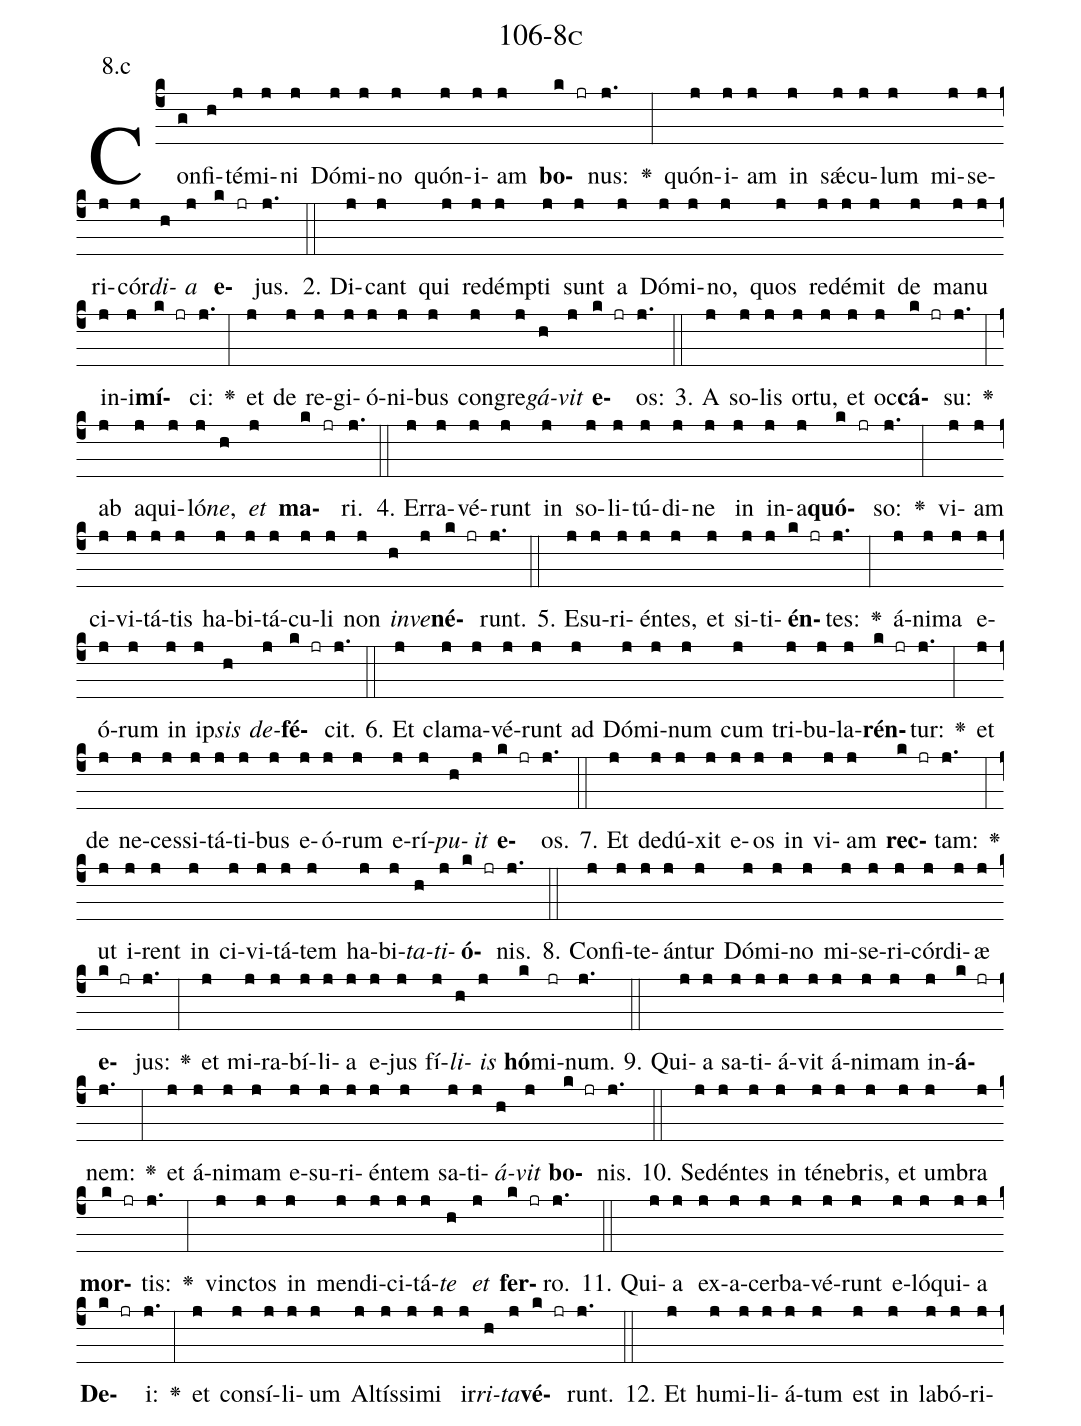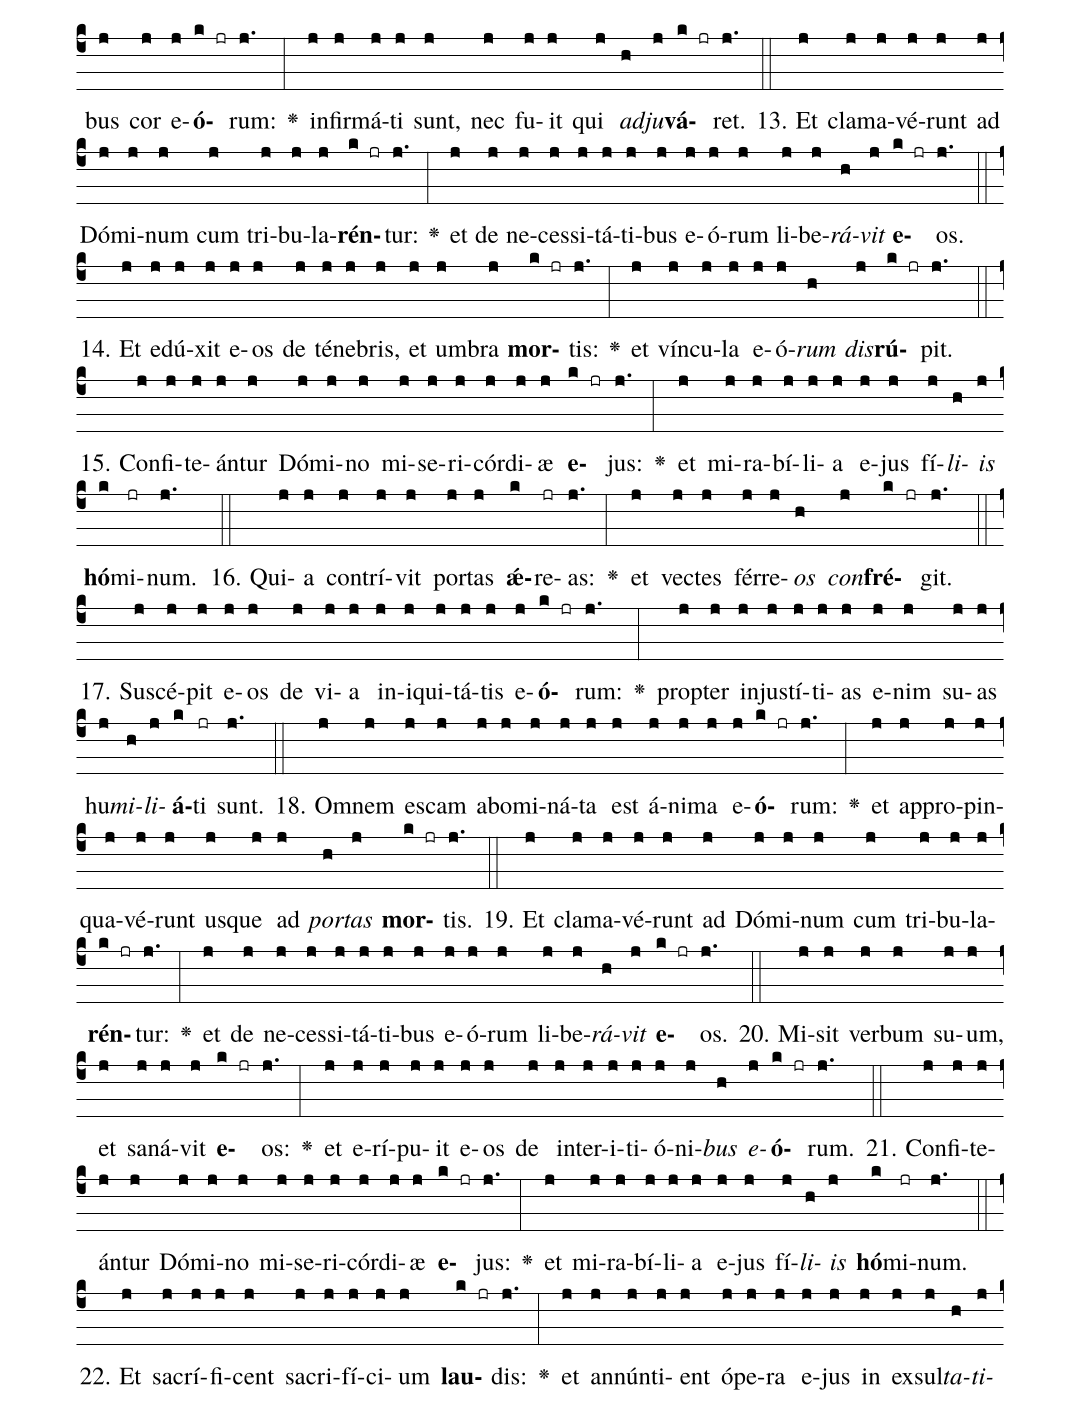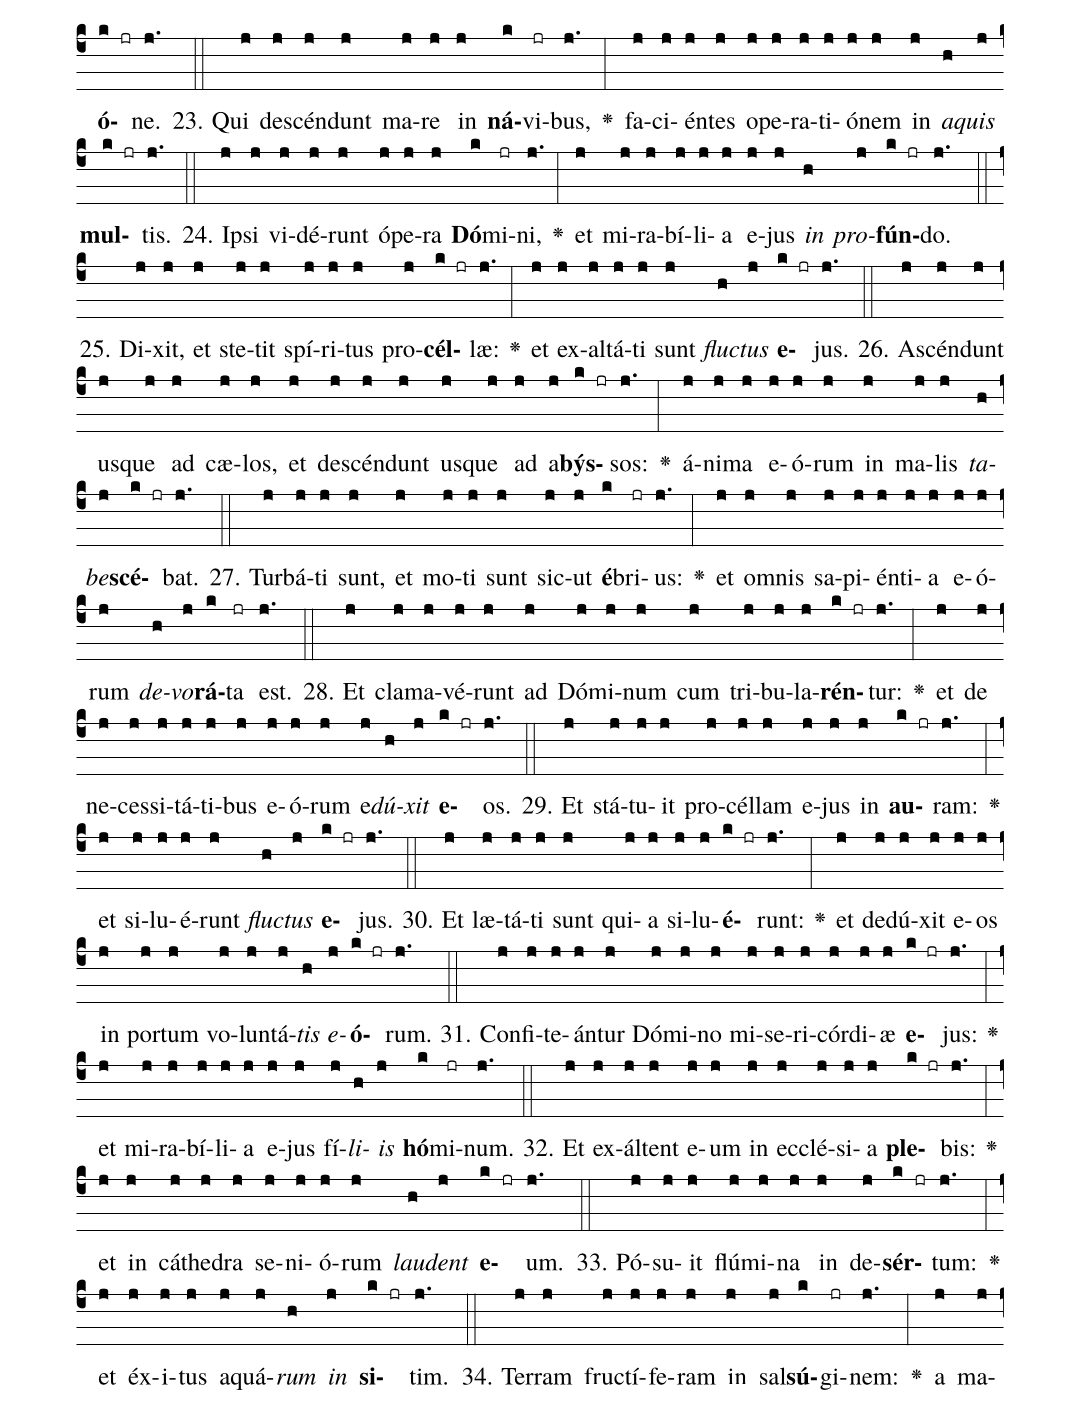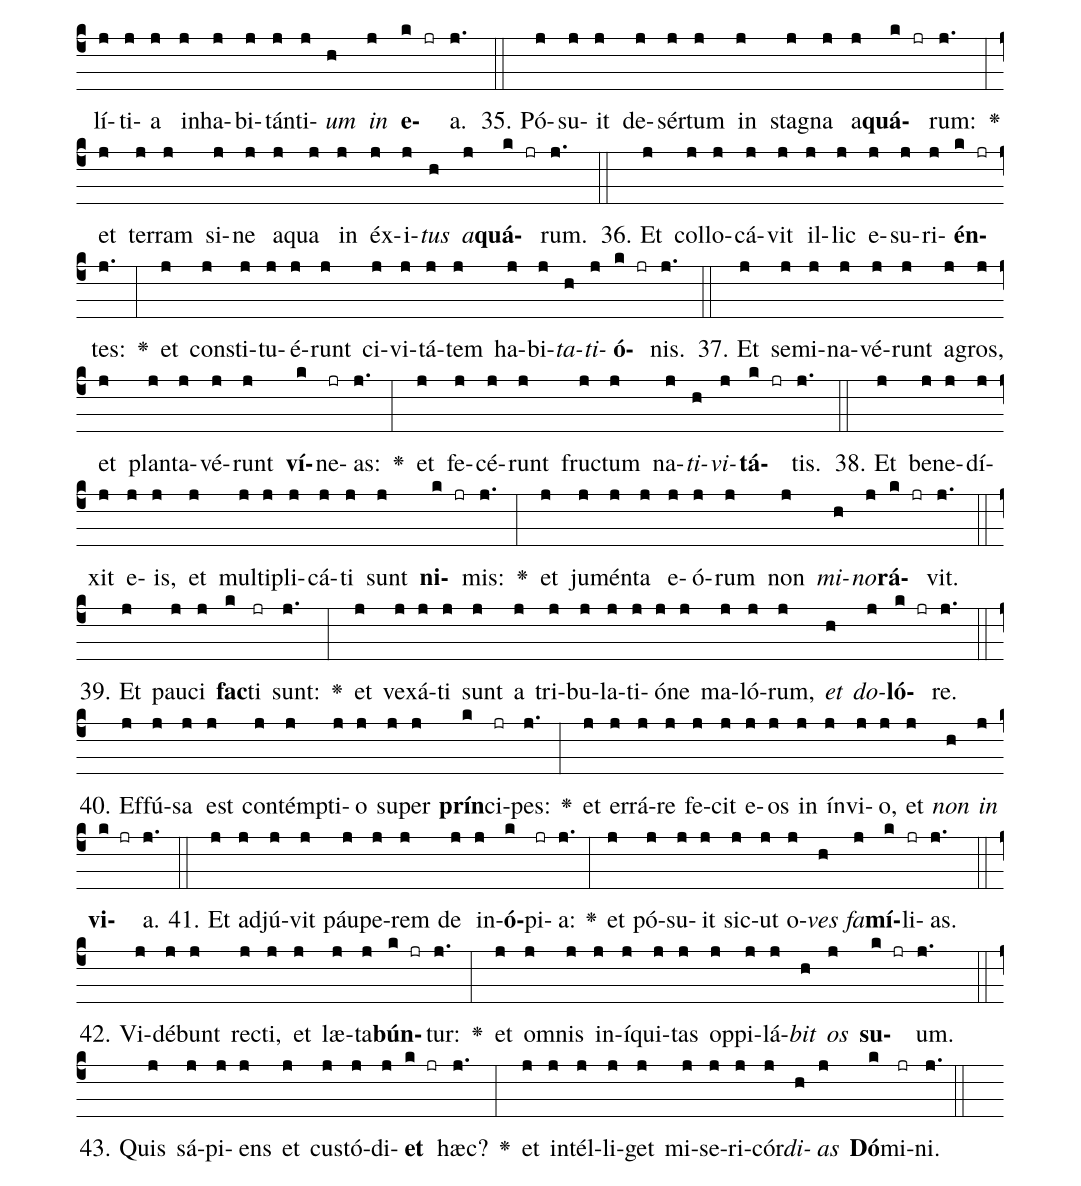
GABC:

name: 106-8c;
annotation: 8.c;
%%
(c4)Con(g)fi(h)té(j)mi(j)ni(j) Dó(j)mi(j)no(j) quón(j)i(j)am(j) <b>bo</b>(k jr)nus:(j.) <v>\greheightstar</v>(:) quón(j)i(j)am(j) in(j) sǽ(j)cu(j)lum(j) mi(j)se(j)ri(j)cór(j)<i>di</i>(h)<i>a</i>(j) <b>e</b>(k jr)jus.(j.) (::)
2. Di(j)cant(j) qui(j) red(j)émp(j)ti(j) sunt(j) a(j) Dó(j)mi(j)no,(j) quos(j) red(j)é(j)mit(j) de(j) ma(j)nu(j) in(j)i(j)<b>mí</b>(k jr)ci:(j.) <v>\greheightstar</v>(:) et(j) de(j) re(j)gi(j)ó(j)ni(j)bus(j) con(j)gre(j)<i>gá</i>(h)<i>vit</i>(j) <b>e</b>(k jr)os:(j.) (::)
3. A(j) so(j)lis(j) or(j)tu,(j) et(j) oc(j)<b>cá</b>(k jr)su:(j.) <v>\greheightstar</v>(:) ab(j) a(j)qui(j)ló(j)<i>ne</i>,(h) <i>et</i>(j) <b>ma</b>(k jr)ri.(j.) (::)
4. Er(j)ra(j)vé(j)runt(j) in(j) so(j)li(j)tú(j)di(j)ne(j) in(j) in(j)a(j)<b>quó</b>(k jr)so:(j.) <v>\greheightstar</v>(:) vi(j)am(j) ci(j)vi(j)tá(j)tis(j) ha(j)bi(j)tá(j)cu(j)li(j) non(j) <i>in</i>(h)<i>ve</i>(j)<b>né</b>(k jr)runt.(j.) (::)
5. E(j)su(j)ri(j)én(j)tes,(j) et(j) si(j)ti(j)<b>én</b>(k jr)tes:(j.) <v>\greheightstar</v>(:) á(j)ni(j)ma(j) e(j)ó(j)rum(j) in(j) ip(j)<i>sis</i>(h) <i>de</i>(j)<b>fé</b>(k jr)cit.(j.) (::)
6. Et(j) cla(j)ma(j)vé(j)runt(j) ad(j) Dó(j)mi(j)num(j) cum(j) tri(j)bu(j)la(j)<b>rén</b>(k jr)tur:(j.) <v>\greheightstar</v>(:) et(j) de(j) ne(j)ces(j)si(j)tá(j)ti(j)bus(j) e(j)ó(j)rum(j) e(j)rí(j)<i>pu</i>(h)<i>it</i>(j) <b>e</b>(k jr)os.(j.) (::)
7. Et(j) de(j)dú(j)xit(j) e(j)os(j) in(j) vi(j)am(j) <b>rec</b>(k jr)tam:(j.) <v>\greheightstar</v>(:) ut(j) i(j)rent(j) in(j) ci(j)vi(j)tá(j)tem(j) ha(j)bi(j)<i>ta</i>(h)<i>ti</i>(j)<b>ó</b>(k jr)nis.(j.) (::)
8. Con(j)fi(j)te(j)án(j)tur(j) Dó(j)mi(j)no(j) mi(j)se(j)ri(j)cór(j)di(j)æ(j) <b>e</b>(k jr)jus:(j.) <v>\greheightstar</v>(:) et(j) mi(j)ra(j)bí(j)li(j)a(j) e(j)jus(j) fí(j)<i>li</i>(h)<i>is</i>(j) <b>hó</b>(k)mi(jr)num.(j.) (::)
9. Qui(j)a(j) sa(j)ti(j)á(j)vit(j) á(j)ni(j)mam(j) in(j)<b>á</b>(k jr)nem:(j.) <v>\greheightstar</v>(:) et(j) á(j)ni(j)mam(j) e(j)su(j)ri(j)én(j)tem(j) sa(j)ti(j)<i>á</i>(h)<i>vit</i>(j) <b>bo</b>(k jr)nis.(j.) (::)
10. Se(j)dén(j)tes(j) in(j) té(j)ne(j)bris,(j) et(j) um(j)bra(j) <b>mor</b>(k jr)tis:(j.) <v>\greheightstar</v>(:) vinc(j)tos(j) in(j) men(j)di(j)ci(j)tá(j)<i>te</i>(h) <i>et</i>(j) <b>fer</b>(k jr)ro.(j.) (::)
11. Qui(j)a(j) ex(j)a(j)cer(j)ba(j)vé(j)runt(j) e(j)ló(j)qui(j)a(j) <b>De</b>(k jr)i:(j.) <v>\greheightstar</v>(:) et(j) con(j)sí(j)li(j)um(j) Al(j)tís(j)si(j)mi(j) ir(j)<i>ri</i>(h)<i>ta</i>(j)<b>vé</b>(k jr)runt.(j.) (::)
12. Et(j) hu(j)mi(j)li(j)á(j)tum(j) est(j) in(j) la(j)bó(j)ri(j)bus(j) cor(j) e(j)<b>ó</b>(k jr)rum:(j.) <v>\greheightstar</v>(:) in(j)fir(j)má(j)ti(j) sunt,(j) nec(j) fu(j)it(j) qui(j) <i>ad</i>(h)<i>ju</i>(j)<b>vá</b>(k jr)ret.(j.) (::)
13. Et(j) cla(j)ma(j)vé(j)runt(j) ad(j) Dó(j)mi(j)num(j) cum(j) tri(j)bu(j)la(j)<b>rén</b>(k jr)tur:(j.) <v>\greheightstar</v>(:) et(j) de(j) ne(j)ces(j)si(j)tá(j)ti(j)bus(j) e(j)ó(j)rum(j) li(j)be(j)<i>rá</i>(h)<i>vit</i>(j) <b>e</b>(k jr)os.(j.) (::)
14. Et(j) e(j)dú(j)xit(j) e(j)os(j) de(j) té(j)ne(j)bris,(j) et(j) um(j)bra(j) <b>mor</b>(k jr)tis:(j.) <v>\greheightstar</v>(:) et(j) vín(j)cu(j)la(j) e(j)ó(j)<i>rum</i>(h) <i>dis</i>(j)<b>rú</b>(k jr)pit.(j.) (::)
15. Con(j)fi(j)te(j)án(j)tur(j) Dó(j)mi(j)no(j) mi(j)se(j)ri(j)cór(j)di(j)æ(j) <b>e</b>(k jr)jus:(j.) <v>\greheightstar</v>(:) et(j) mi(j)ra(j)bí(j)li(j)a(j) e(j)jus(j) fí(j)<i>li</i>(h)<i>is</i>(j) <b>hó</b>(k)mi(jr)num.(j.) (::)
16. Qui(j)a(j) con(j)trí(j)vit(j) por(j)tas(j) <b>ǽ</b>(k)re(jr)as:(j.) <v>\greheightstar</v>(:) et(j) vec(j)tes(j) fér(j)re(j)<i>os</i>(h) <i>con</i>(j)<b>fré</b>(k jr)git.(j.) (::)
17. Su(j)scé(j)pit(j) e(j)os(j) de(j) vi(j)a(j) in(j)i(j)qui(j)tá(j)tis(j) e(j)<b>ó</b>(k jr)rum:(j.) <v>\greheightstar</v>(:) prop(j)ter(j) in(j)jus(j)tí(j)ti(j)as(j) e(j)nim(j) su(j)as(j) hu(j)<i>mi</i>(h)<i>li</i>(j)<b>á</b>(k)ti(jr) sunt.(j.) (::)
18. Om(j)nem(j) es(j)cam(j) ab(j)o(j)mi(j)ná(j)ta(j) est(j) á(j)ni(j)ma(j) e(j)<b>ó</b>(k jr)rum:(j.) <v>\greheightstar</v>(:) et(j) ap(j)pro(j)pin(j)qua(j)vé(j)runt(j) us(j)que(j) ad(j) <i>por</i>(h)<i>tas</i>(j) <b>mor</b>(k jr)tis.(j.) (::)
19. Et(j) cla(j)ma(j)vé(j)runt(j) ad(j) Dó(j)mi(j)num(j) cum(j) tri(j)bu(j)la(j)<b>rén</b>(k jr)tur:(j.) <v>\greheightstar</v>(:) et(j) de(j) ne(j)ces(j)si(j)tá(j)ti(j)bus(j) e(j)ó(j)rum(j) li(j)be(j)<i>rá</i>(h)<i>vit</i>(j) <b>e</b>(k jr)os.(j.) (::)
20. Mi(j)sit(j) ver(j)bum(j) su(j)um,(j) et(j) sa(j)ná(j)vit(j) <b>e</b>(k jr)os:(j.) <v>\greheightstar</v>(:) et(j) e(j)rí(j)pu(j)it(j) e(j)os(j) de(j) in(j)ter(j)i(j)ti(j)ó(j)ni(j)<i>bus</i>(h) <i>e</i>(j)<b>ó</b>(k jr)rum.(j.) (::)
21. Con(j)fi(j)te(j)án(j)tur(j) Dó(j)mi(j)no(j) mi(j)se(j)ri(j)cór(j)di(j)æ(j) <b>e</b>(k jr)jus:(j.) <v>\greheightstar</v>(:) et(j) mi(j)ra(j)bí(j)li(j)a(j) e(j)jus(j) fí(j)<i>li</i>(h)<i>is</i>(j) <b>hó</b>(k)mi(jr)num.(j.) (::)
22. Et(j) sa(j)crí(j)fi(j)cent(j) sa(j)cri(j)fí(j)ci(j)um(j) <b>lau</b>(k jr)dis:(j.) <v>\greheightstar</v>(:) et(j) an(j)nún(j)ti(j)ent(j) ó(j)pe(j)ra(j) e(j)jus(j) in(j) ex(j)sul(j)<i>ta</i>(h)<i>ti</i>(j)<b>ó</b>(k jr)ne.(j.) (::)
23. Qui(j) de(j)scén(j)dunt(j) ma(j)re(j) in(j) <b>ná</b>(k)vi(jr)bus,(j.) <v>\greheightstar</v>(:) fa(j)ci(j)én(j)tes(j) o(j)pe(j)ra(j)ti(j)ó(j)nem(j) in(j) <i>a</i>(h)<i>quis</i>(j) <b>mul</b>(k jr)tis.(j.) (::)
24. Ip(j)si(j) vi(j)dé(j)runt(j) ó(j)pe(j)ra(j) <b>Dó</b>(k)mi(jr)ni,(j.) <v>\greheightstar</v>(:) et(j) mi(j)ra(j)bí(j)li(j)a(j) e(j)jus(j) <i>in</i>(h) <i>pro</i>(j)<b>fún</b>(k jr)do.(j.) (::)
25. Di(j)xit,(j) et(j) ste(j)tit(j) spí(j)ri(j)tus(j) pro(j)<b>cél</b>(k jr)læ:(j.) <v>\greheightstar</v>(:) et(j) ex(j)al(j)tá(j)ti(j) sunt(j) <i>fluc</i>(h)<i>tus</i>(j) <b>e</b>(k jr)jus.(j.) (::)
26. A(j)scén(j)dunt(j) us(j)que(j) ad(j) cæ(j)los,(j) et(j) de(j)scén(j)dunt(j) us(j)que(j) ad(j) a(j)<b>býs</b>(k jr)sos:(j.) <v>\greheightstar</v>(:) á(j)ni(j)ma(j) e(j)ó(j)rum(j) in(j) ma(j)lis(j) <i>ta</i>(h)<i>be</i>(j)<b>scé</b>(k jr)bat.(j.) (::)
27. Tur(j)bá(j)ti(j) sunt,(j) et(j) mo(j)ti(j) sunt(j) sic(j)ut(j) <b>é</b>(k)bri(jr)us:(j.) <v>\greheightstar</v>(:) et(j) om(j)nis(j) sa(j)pi(j)én(j)ti(j)a(j) e(j)ó(j)rum(j) <i>de</i>(h)<i>vo</i>(j)<b>rá</b>(k)ta(jr) est.(j.) (::)
28. Et(j) cla(j)ma(j)vé(j)runt(j) ad(j) Dó(j)mi(j)num(j) cum(j) tri(j)bu(j)la(j)<b>rén</b>(k jr)tur:(j.) <v>\greheightstar</v>(:) et(j) de(j) ne(j)ces(j)si(j)tá(j)ti(j)bus(j) e(j)ó(j)rum(j) e(j)<i>dú</i>(h)<i>xit</i>(j) <b>e</b>(k jr)os.(j.) (::)
29. Et(j) stá(j)tu(j)it(j) pro(j)cél(j)lam(j) e(j)jus(j) in(j) <b>au</b>(k jr)ram:(j.) <v>\greheightstar</v>(:) et(j) si(j)lu(j)é(j)runt(j) <i>fluc</i>(h)<i>tus</i>(j) <b>e</b>(k jr)jus.(j.) (::)
30. Et(j) læ(j)tá(j)ti(j) sunt(j) qui(j)a(j) si(j)lu(j)<b>é</b>(k jr)runt:(j.) <v>\greheightstar</v>(:) et(j) de(j)dú(j)xit(j) e(j)os(j) in(j) por(j)tum(j) vo(j)lun(j)tá(j)<i>tis</i>(h) <i>e</i>(j)<b>ó</b>(k jr)rum.(j.) (::)
31. Con(j)fi(j)te(j)án(j)tur(j) Dó(j)mi(j)no(j) mi(j)se(j)ri(j)cór(j)di(j)æ(j) <b>e</b>(k jr)jus:(j.) <v>\greheightstar</v>(:) et(j) mi(j)ra(j)bí(j)li(j)a(j) e(j)jus(j) fí(j)<i>li</i>(h)<i>is</i>(j) <b>hó</b>(k)mi(jr)num.(j.) (::)
32. Et(j) ex(j)ál(j)tent(j) e(j)um(j) in(j) ec(j)clé(j)si(j)a(j) <b>ple</b>(k jr)bis:(j.) <v>\greheightstar</v>(:) et(j) in(j) cá(j)the(j)dra(j) se(j)ni(j)ó(j)rum(j) <i>lau</i>(h)<i>dent</i>(j) <b>e</b>(k jr)um.(j.) (::)
33. Pó(j)su(j)it(j) flú(j)mi(j)na(j) in(j) de(j)<b>sér</b>(k jr)tum:(j.) <v>\greheightstar</v>(:) et(j) éx(j)i(j)tus(j) a(j)quá(j)<i>rum</i>(h) <i>in</i>(j) <b>si</b>(k jr)tim.(j.) (::)
34. Ter(j)ram(j) fruc(j)tí(j)fe(j)ram(j) in(j) sal(j)<b>sú</b>(k)gi(jr)nem:(j.) <v>\greheightstar</v>(:) a(j) ma(j)lí(j)ti(j)a(j) in(j)ha(j)bi(j)tán(j)ti(j)<i>um</i>(h) <i>in</i>(j) <b>e</b>(k jr)a.(j.) (::)
35. Pó(j)su(j)it(j) de(j)sér(j)tum(j) in(j) sta(j)gna(j) a(j)<b>quá</b>(k jr)rum:(j.) <v>\greheightstar</v>(:) et(j) ter(j)ram(j) si(j)ne(j) a(j)qua(j) in(j) éx(j)i(j)<i>tus</i>(h) <i>a</i>(j)<b>quá</b>(k jr)rum.(j.) (::)
36. Et(j) col(j)lo(j)cá(j)vit(j) il(j)lic(j) e(j)su(j)ri(j)<b>én</b>(k jr)tes:(j.) <v>\greheightstar</v>(:) et(j) con(j)sti(j)tu(j)é(j)runt(j) ci(j)vi(j)tá(j)tem(j) ha(j)bi(j)<i>ta</i>(h)<i>ti</i>(j)<b>ó</b>(k jr)nis.(j.) (::)
37. Et(j) se(j)mi(j)na(j)vé(j)runt(j) a(j)gros,(j) et(j) plan(j)ta(j)vé(j)runt(j) <b>ví</b>(k)ne(jr)as:(j.) <v>\greheightstar</v>(:) et(j) fe(j)cé(j)runt(j) fruc(j)tum(j) na(j)<i>ti</i>(h)<i>vi</i>(j)<b>tá</b>(k jr)tis.(j.) (::)
38. Et(j) be(j)ne(j)dí(j)xit(j) e(j)is,(j) et(j) mul(j)ti(j)pli(j)cá(j)ti(j) sunt(j) <b>ni</b>(k jr)mis:(j.) <v>\greheightstar</v>(:) et(j) ju(j)mén(j)ta(j) e(j)ó(j)rum(j) non(j) <i>mi</i>(h)<i>no</i>(j)<b>rá</b>(k jr)vit.(j.) (::)
39. Et(j) pau(j)ci(j) <b>fac</b>(k)ti(jr) sunt:(j.) <v>\greheightstar</v>(:) et(j) ve(j)xá(j)ti(j) sunt(j) a(j) tri(j)bu(j)la(j)ti(j)ó(j)ne(j) ma(j)ló(j)rum,(j) <i>et</i>(h) <i>do</i>(j)<b>ló</b>(k jr)re.(j.) (::)
40. Ef(j)fú(j)sa(j) est(j) con(j)témp(j)ti(j)o(j) su(j)per(j) <b>prín</b>(k)ci(jr)pes:(j.) <v>\greheightstar</v>(:) et(j) er(j)rá(j)re(j) fe(j)cit(j) e(j)os(j) in(j) ín(j)vi(j)o,(j) et(j) <i>non</i>(h) <i>in</i>(j) <b>vi</b>(k jr)a.(j.) (::)
41. Et(j) ad(j)jú(j)vit(j) páu(j)pe(j)rem(j) de(j) in(j)<b>ó</b>(k)pi(jr)a:(j.) <v>\greheightstar</v>(:) et(j) pó(j)su(j)it(j) sic(j)ut(j) o(j)<i>ves</i>(h) <i>fa</i>(j)<b>mí</b>(k)li(jr)as.(j.) (::)
42. Vi(j)dé(j)bunt(j) rec(j)ti,(j) et(j) læ(j)ta(j)<b>bún</b>(k jr)tur:(j.) <v>\greheightstar</v>(:) et(j) om(j)nis(j) in(j)í(j)qui(j)tas(j) op(j)pi(j)lá(j)<i>bit</i>(h) <i>os</i>(j) <b>su</b>(k jr)um.(j.) (::)
43. Quis(j) sá(j)pi(j)ens(j) et(j) cus(j)tó(j)di(j)<b>et</b>(k jr) hæc?(j.) <v>\greheightstar</v>(:) et(j) in(j)tél(j)li(j)get(j) mi(j)se(j)ri(j)cór(j)<i>di</i>(h)<i>as</i>(j) <b>Dó</b>(k)mi(jr)ni.(j.) (::)
